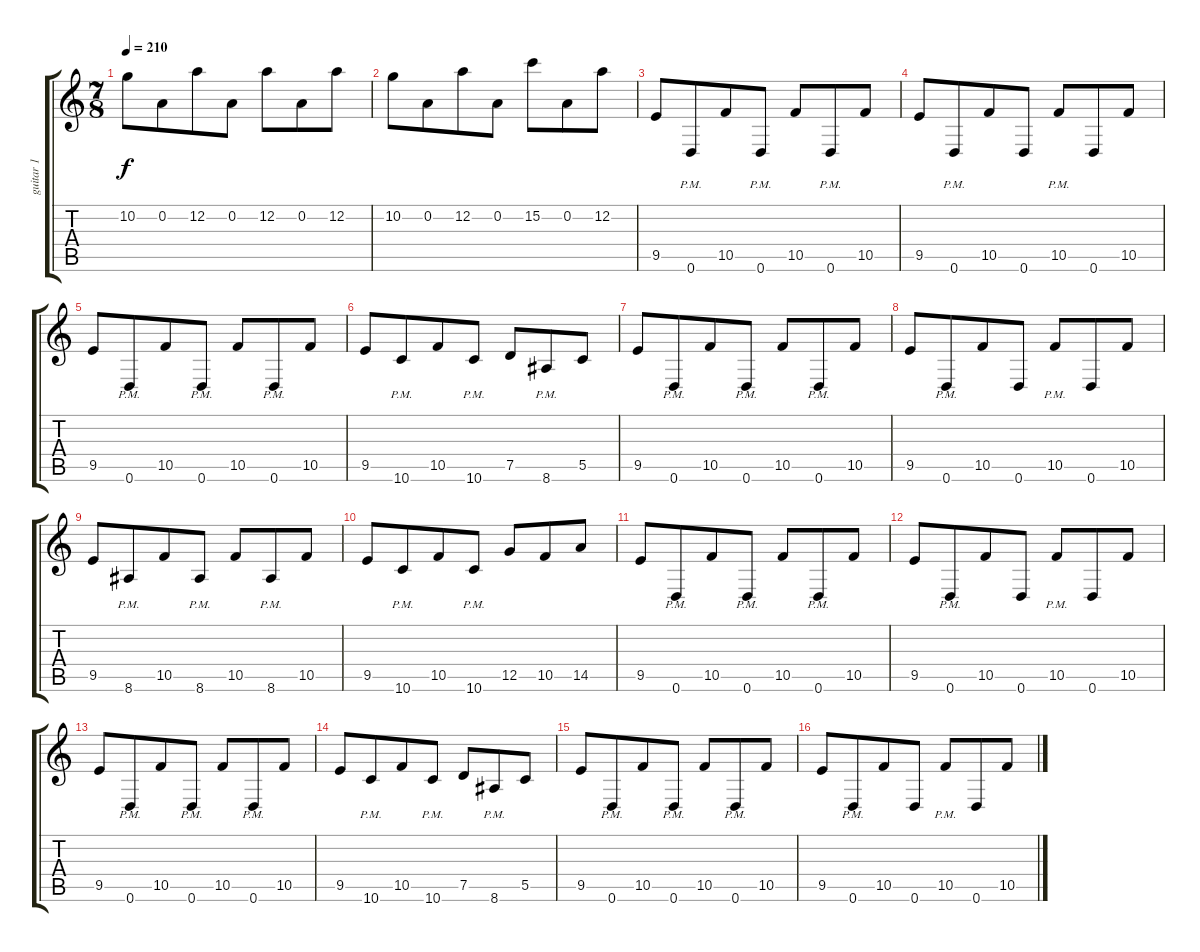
\track ("guitar 1" "guitar 1") {instrument distortionguitar}
\staff {score tabs}
\tuning (D4 A3 F3 C3 G2 D2) {hide}
\ts (7 8)
\tempo 210
\clef g2
\ks c
10.2.8{dy f} 0.2.8 12.2.8 0.2.8 12.2.8 0.2.8 12.2.8 |
10.2.8 0.2.8 12.2.8 0.2.8 15.2.8 0.2.8 12.2.8 |
9.5.8 0.6{pm}.8 10.5.8 0.6{pm}.8 10.5.8 0.6{pm}.8 10.5.8 |
9.5.8 0.6{pm}.8 10.5.8 0.6.8 10.5{pm}.8 0.6.8 10.5.8 |
9.5.8 0.6{pm}.8 10.5.8 0.6{pm}.8 10.5.8 0.6{pm}.8 10.5.8 |
9.5.8 10.6{pm}.8 10.5.8 10.6{pm}.8 7.5.8 8.6{pm}.8 5.5.8 |
9.5.8 0.6{pm}.8 10.5.8 0.6{pm}.8 10.5.8 0.6{pm}.8 10.5.8 |
9.5.8 0.6{pm}.8 10.5.8 0.6.8 10.5{pm}.8 0.6.8 10.5.8 |
9.5.8 8.6{pm}.8 10.5.8 8.6{pm}.8 10.5.8 8.6{pm}.8 10.5.8 |
9.5.8 10.6{pm}.8 10.5.8 10.6{pm}.8 12.5.8 10.5.8 14.5.8 |
9.5.8 0.6{pm}.8 10.5.8 0.6{pm}.8 10.5.8 0.6{pm}.8 10.5.8 |
9.5.8 0.6{pm}.8 10.5.8 0.6.8 10.5{pm}.8 0.6.8 10.5.8 |
9.5.8 0.6{pm}.8 10.5.8 0.6{pm}.8 10.5.8 0.6{pm}.8 10.5.8 |
9.5.8 10.6{pm}.8 10.5.8 10.6{pm}.8 7.5.8 8.6{pm}.8 5.5.8 |
9.5.8 0.6{pm}.8 10.5.8 0.6{pm}.8 10.5.8 0.6{pm}.8 10.5.8 |
9.5.8 0.6{pm}.8 10.5.8 0.6.8 10.5{pm}.8 0.6.8 10.5.8
